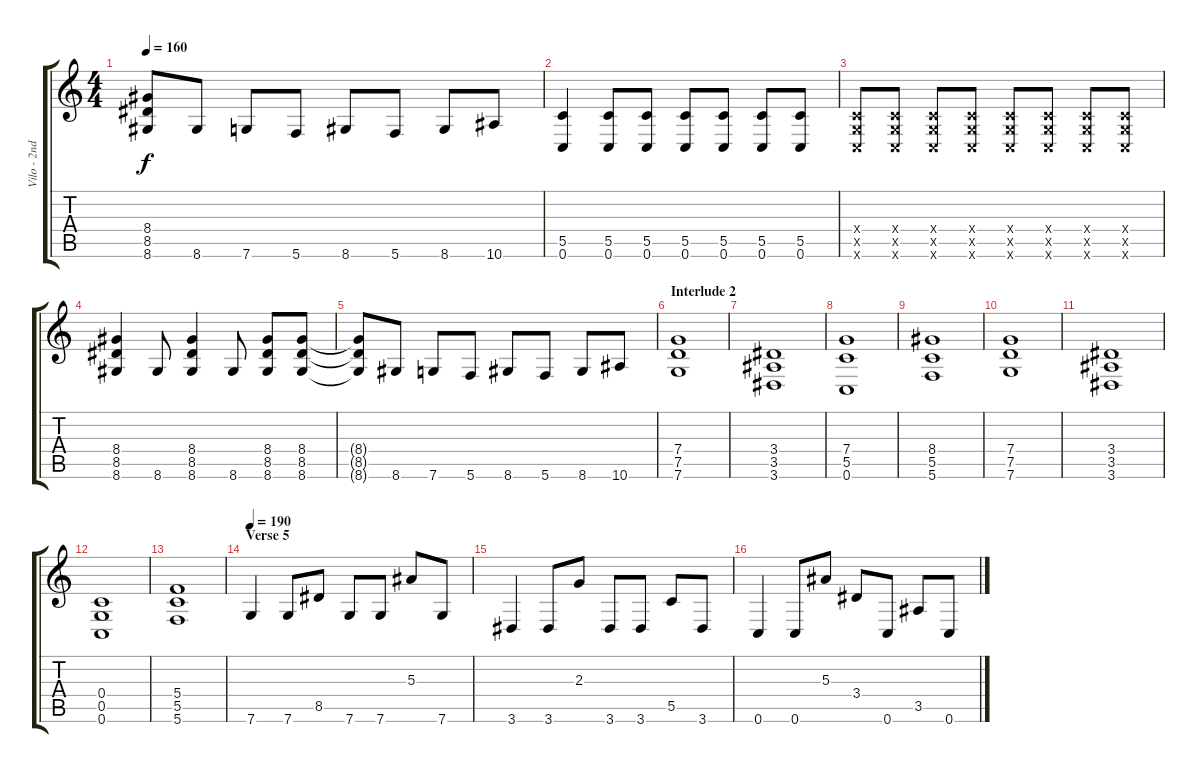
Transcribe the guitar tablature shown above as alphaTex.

\track ("Vilo - 2nd Guitar" "Vilo - 2nd") {instrument overdrivenguitar}
\staff {score tabs}
\tuning (D4 A3 F3 C3 G2 C2) {hide}
\ts (4 4)
\tempo 160
\clef g2
\ks c
(8.4{t} 8.5{t} 8.6{t}).8{dy f} 8.6.8 7.6.8 5.6.8 8.6.8 5.6.8 8.6.8 10.6.8 |
(5.5 0.6).4{volume 11 instrument distortionguitar} (5.5 0.6).8 (5.5 0.6).8 (5.5 0.6).8 (5.5 0.6).8 (5.5 0.6).8 (5.5 0.6).8 |
(0.4{x} 0.5{x} 0.6{x}).8 (0.4{x} 0.5{x} 0.6{x}).8 (0.4{x} 0.5{x} 0.6{x}).8 (0.4{x} 0.5{x} 0.6{x}).8 (0.4{x} 0.5{x} 0.6{x}).8 (0.4{x} 0.5{x} 0.6{x}).8 (0.4{x} 0.5{x} 0.6{x}).8 (0.4{x} 0.5{x} 0.6{x}).8 |
(8.4 8.5 8.6).4 8.6.8 (8.4 8.5 8.6).4 8.6.8 (8.4 8.5 8.6).8 (8.4 8.5 8.6).8 |
(8.4{t} 8.5{t} 8.6{t}).8 8.6.8 7.6.8 5.6.8 8.6.8 5.6.8 8.6.8 10.6.8 |
\section ("" "Interlude 2")
(7.4 7.5 7.6).1 |
(3.4 3.5 3.6).1 |
(7.4 5.5 0.6).1 |
(8.4 5.5 5.6).1 |
(7.4 7.5 7.6).1 |
(3.4 3.5 3.6).1 |
(0.4 0.5 0.6).1 |
(5.4 5.5 5.6).1 |
\section ("" "Verse 5")
\tempo 190
7.6.4{volume 14 balance 8 instrument distortionguitar} 7.6.8 8.5.8 7.6.8 7.6.8 5.3.8 7.6.8 |
3.6.4 3.6.8 2.3.8 3.6.8 3.6.8 5.5.8 3.6.8 |
0.6.4 0.6.8 5.3.8 3.4.8 0.6.8 3.5.8 0.6.8
